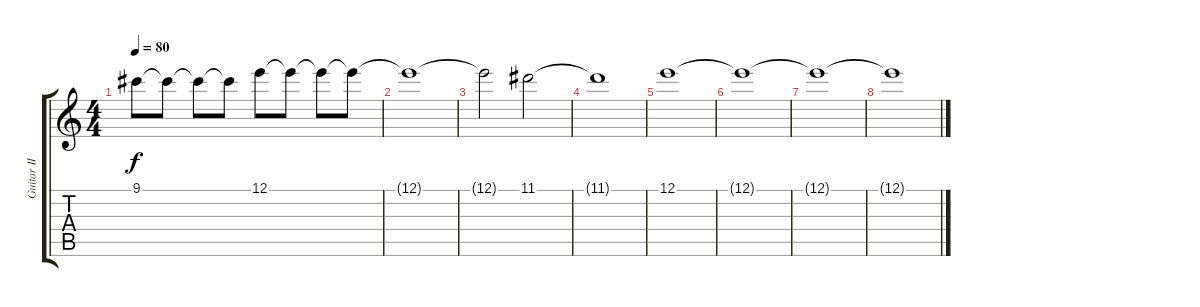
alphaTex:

\track ("Guitar II" "Guitar II") {instrument distortionguitar}
\staff {score tabs}
\tuning (E4 B3 G3 D3 A2 E2) {hide}
\ts (4 4)
\tempo 80
\clef g2
\ks c
9.1.8{dy f} 9.1{t}.8 9.1{t}.8 9.1{t}.8 12.1.8 12.1{t}.8 12.1{t}.8 12.1{t}.8 |
12.1{t}.1 |
12.1{t}.2 11.1.2 |
11.1{t}.1 |
12.1.1{volume 0} |
12.1{t}.1 |
12.1{t}.1 |
12.1{t}.1
